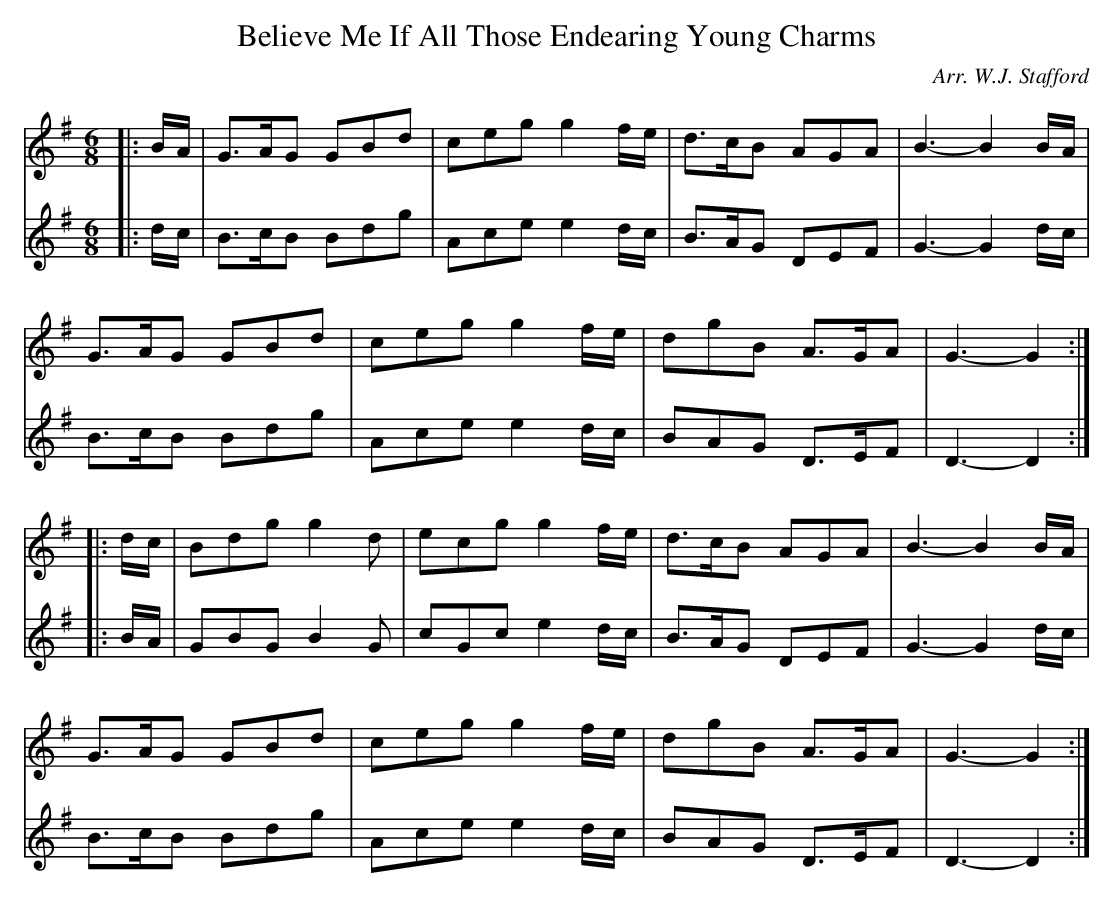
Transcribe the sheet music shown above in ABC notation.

X:1
T:Believe Me If All Those Endearing Young Charms
O:Arr. W.J. Stafford
M:6/8
L:1/8
K:G
V:1
|:B/A/| G>AG GBd | ceg g2 f/e/ | d>cB AGA | B3-B2 B/A/ |
G>AG GBd | ceg g2 f/e/ | dgB A>GA | G3-G2:|
|: d/c/| Bdg g2 d | ecg g2 f/e/ | d>cB AGA | B3-B2 B/A/ |
G>AG GBd | ceg g2 f/e/ | dgB A>GA | G3-G2 :|
V:2
|:d/c/ | B>cB Bdg | Ace e2 d/c/ | B>AG DEF | G3-G2 d/c/ |
B>cB Bdg | Ace e2 d/c/ | BAG D>EF | D3-D2 :|
|: B/A/ | GBG B2 G | cGc e2 d/c/ | B>AG DEF | G3-G2 d/c/ |
B>cB Bdg | Ace e2 d/c/ | BAG D>EF | D3-D2 :|
